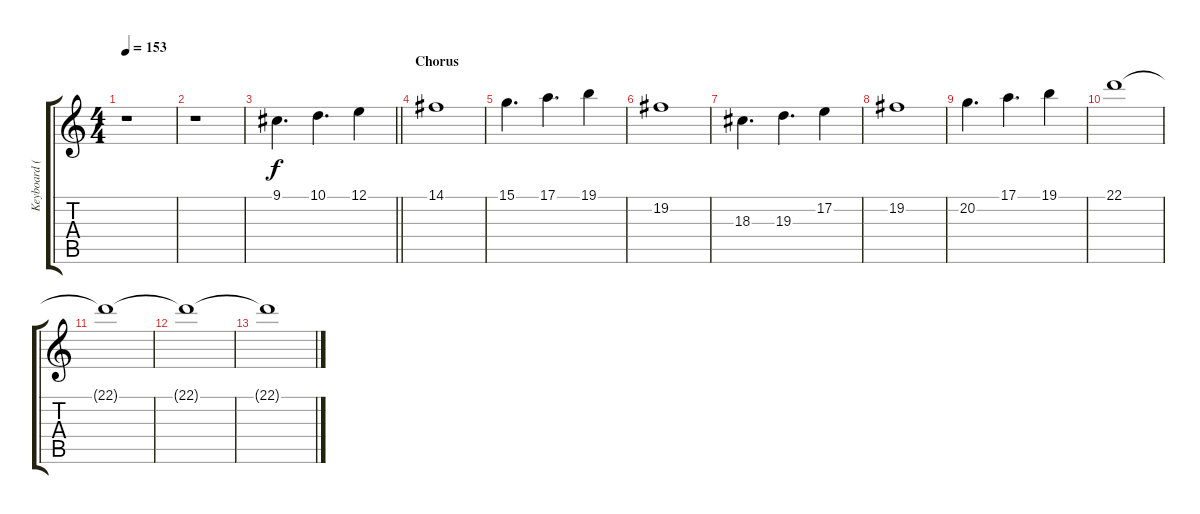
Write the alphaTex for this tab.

\track ("Keyboard (Tolhurst)" "Keyboard (") {instrument stringensemble1}
\staff {score tabs}
\tuning (E4 B3 G3 D3 A2 E2) {hide}
\ts (4 4)
\tempo 153
\clef g2
\ks c
r.1{dy f} |
r.1 |
\barLineRight lightlight
9.1.4{d volume 12} 10.1.4{d} 12.1.4 |
\section ("" "Chorus")
14.1.1 |
15.1.4{d} 17.1.4{d} 19.1.4 |
19.2.1 |
18.3.4{d} 19.3.4{d} 17.2.4 |
19.2.1 |
20.2.4{d} 17.1.4{d} 19.1.4 |
22.1.1 |
22.1{t}.1{volume 0} |
22.1{t}.1 |
22.1{t}.1
